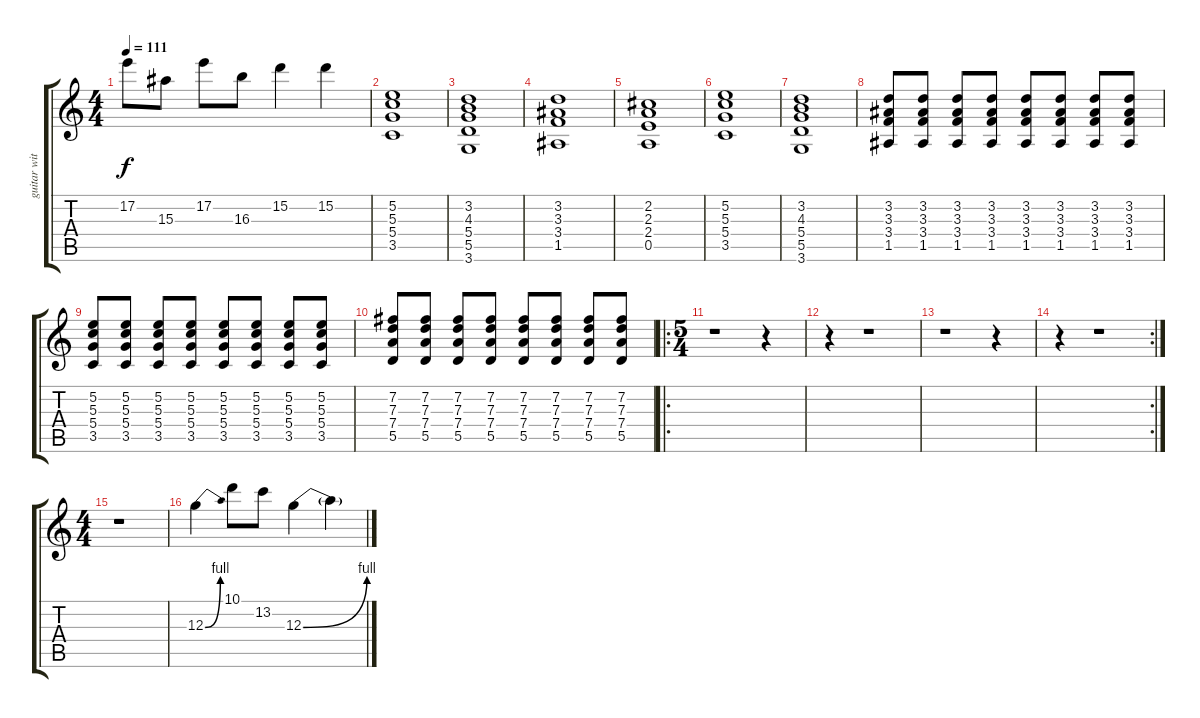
\track ("guitar with heavy wah-wah" "guitar wit") {instrument acousticguitarnylon}
\staff {score tabs}
\tuning (E4 B3 G3 D3 A2 E2) {hide}
\ts (4 4)
\tempo 111
\clef g2
\ks c
17.2{t}.8{dy f} 15.3.8 17.2.8 16.3.8 15.2.4 15.2.4 |
(5.2 5.3 5.4 3.5).1 |
(3.2 4.3 5.4 5.5 3.6).1 |
(3.2 3.3 3.4 1.5).1 |
(2.2 2.3 2.4 0.5).1 |
(5.2 5.3 5.4 3.5).1 |
(3.2 4.3 5.4 5.5 3.6).1 |
(3.2 3.3 3.4 1.5).8 (3.2 3.3 3.4 1.5).8 (3.2 3.3 3.4 1.5).8 (3.2 3.3 3.4 1.5).8 (3.2 3.3 3.4 1.5).8 (3.2 3.3 3.4 1.5).8 (3.2 3.3 3.4 1.5).8 (3.2 3.3 3.4 1.5).8 |
(5.2 5.3 5.4 3.5).8 (5.2 5.3 5.4 3.5).8 (5.2 5.3 5.4 3.5).8 (5.2 5.3 5.4 3.5).8 (5.2 5.3 5.4 3.5).8 (5.2 5.3 5.4 3.5).8 (5.2 5.3 5.4 3.5).8 (5.2 5.3 5.4 3.5).8 |
(7.2 7.3 7.4 5.5).8 (7.2 7.3 7.4 5.5).8 (7.2 7.3 7.4 5.5).8 (7.2 7.3 7.4 5.5).8 (7.2 7.3 7.4 5.5).8 (7.2 7.3 7.4 5.5).8 (7.2 7.3 7.4 5.5).8 (7.2 7.3 7.4 5.5).8 |
\ro
\ts (5 4)
r.1 r.4 |
r.4 r.1 |
r.1 r.4 |
\rc 2
r.4 r.1 |
\ts (4 4)
r.1 |
12.3{be (bend 0 0 60 4)}.4 10.1.8 13.2.8 12.3{be (bend 0 0 60 4)}.4 12.3{t}.4
